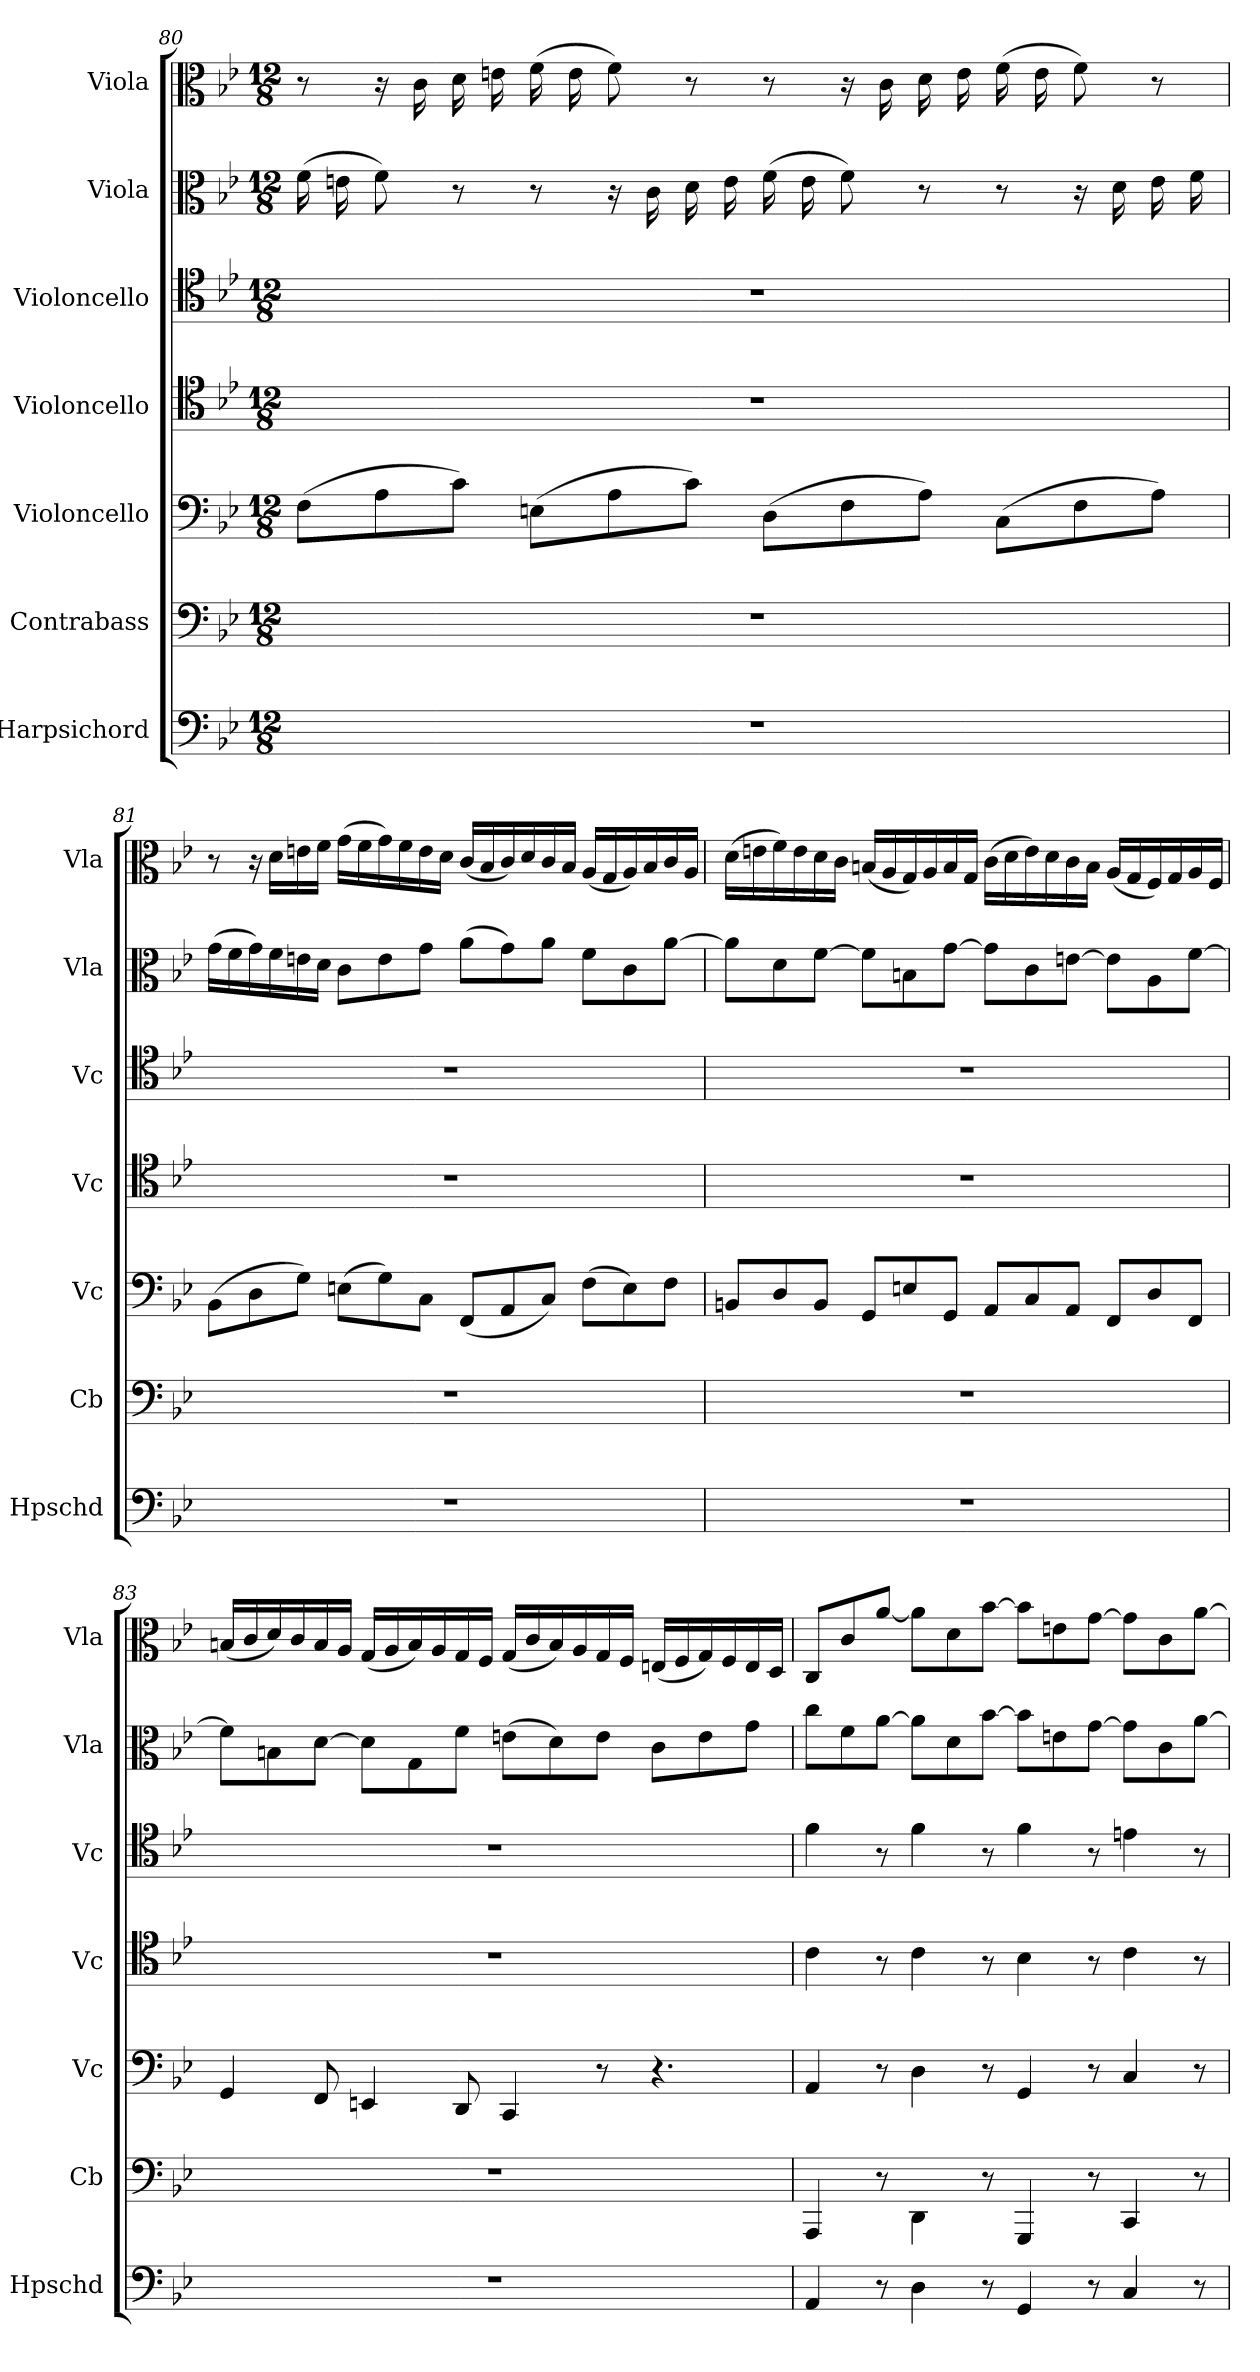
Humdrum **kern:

**kern	**kern	**kern	**kern	**kern	**kern	**kern
*part7	*part6	*part5	*part4	*part3	*part2	*part1
*staff7	*staff6	*staff5	*staff4	*staff3	*staff2	*staff1
*I"Harpsichord	*I"Contrabass	*I"Violoncello	*I"Violoncello	*I"Violoncello	*I"Viola	*I"Viola
*I'Hpschd	*I'Cb	*I'Vc	*I'Vc	*I'Vc	*I'Vla	*I'Vla
*clefF4	*clefF4	*clefF4	*clefC4	*clefC4	*clefC3	*clefC3
*	*ITrd7c12	*	*	*	*	*
*k[b-e-]	*k[b-e-]	*k[b-e-]	*k[b-e-]	*k[b-e-]	*k[b-e-]	*k[b-e-]
*B-:	*B-:	*B-:	*B-:	*B-:	*B-:	*B-:
*M12/8	*M12/8	*M12/8	*M12/8	*M12/8	*M12/8	*M12/8
=80	=80	=80	=80	=80	=80	=80
1.r	1.r	(8F\L	1.r	1.r	(16f\	8r
.	.	.	.	.	16en\	.
.	.	8A\	.	.	8f\)	16r
.	.	.	.	.	.	16c\
.	.	8c\J)	.	.	8r	16d\
.	.	.	.	.	.	16en\
.	.	(8En\L	.	.	8r	(16f\
.	.	.	.	.	.	16e\
.	.	8A\	.	.	16r	8f\)
.	.	.	.	.	16c\	.
.	.	8c\J)	.	.	16d\	8r
.	.	.	.	.	16e\	.
.	.	(8D\L	.	.	(16f\	8r
.	.	.	.	.	16e\	.
.	.	8F\	.	.	8f\)	16r
.	.	.	.	.	.	16c\
.	.	8A\J)	.	.	8r	16d\
.	.	.	.	.	.	16e\
.	.	(8C\L	.	.	8r	(16f\
.	.	.	.	.	.	16e\
.	.	8F\	.	.	16r	8f\)
.	.	.	.	.	16d\	.
.	.	8A\J)	.	.	16e\	8r
.	.	.	.	.	16f\	.
=81	=81	=81	=81	=81	=81	=81
1.r	1.r	(8BB-\L	1.r	1.r	(16g\LL	8r
.	.	.	.	.	16f\	.
.	.	8D\	.	.	16g\)	16r
.	.	.	.	.	16f\	16d\LL
.	.	8G\J)	.	.	16en\	16en\
.	.	.	.	.	16d\JJ	16f\JJ
.	.	(8En\L	.	.	8c\L	(16g\LL
.	.	.	.	.	.	16f\
.	.	8G\)	.	.	8e\	16g\)
.	.	.	.	.	.	16f\
.	.	8C\J	.	.	8g\J	16e\
.	.	.	.	.	.	16d\JJ
.	.	(8FF/L	.	.	(8a\L	(16c/LL
.	.	.	.	.	.	16B-/
.	.	8AA/	.	.	8g\)	16c/)
.	.	.	.	.	.	16d/
.	.	8C/J)	.	.	8a\J	16c/
.	.	.	.	.	.	16B-/JJ
.	.	(8F\L	.	.	8f\L	(16A/LL
.	.	.	.	.	.	16G/
.	.	8E\)	.	.	8c\	16A/)
.	.	.	.	.	.	16B-/
.	.	8F\J	.	.	[8a\J	16c/
.	.	.	.	.	.	16A/JJ
=82	=82	=82	=82	=82	=82	=82
1.r	1.r	8BBn/L	1.r	1.r	8a\L]	(16d\LL
.	.	.	.	.	.	16en\
.	.	8D/	.	.	8d\	16f\)
.	.	.	.	.	.	16e\
.	.	8BB/J	.	.	[8f\J	16d\
.	.	.	.	.	.	16c\JJ
.	.	8GG/L	.	.	8f\L]	(16Bn/LL
.	.	.	.	.	.	16A/
.	.	8En/	.	.	8Bn\	16G/)
.	.	.	.	.	.	16A/
.	.	8GG/J	.	.	[8g\J	16B/
.	.	.	.	.	.	16G/JJ
.	.	8AA/L	.	.	8g\L]	(16c\LL
.	.	.	.	.	.	16d\
.	.	8C/	.	.	8c\	16e\)
.	.	.	.	.	.	16d\
.	.	8AA/J	.	.	[8en\J	16c\
.	.	.	.	.	.	16B\JJ
.	.	8FF/L	.	.	8e\L]	(16A/LL
.	.	.	.	.	.	16G/
.	.	8D/	.	.	8A\	16F/)
.	.	.	.	.	.	16G/
.	.	8FF/J	.	.	[8f\J	16A/
.	.	.	.	.	.	16F/JJ
=83	=83	=83	=83	=83	=83	=83
1.r	1.r	4GG/	1.r	1.r	8f\L]	(16Bn/LL
.	.	.	.	.	.	16c/
.	.	.	.	.	8Bn\	16d/)
.	.	.	.	.	.	16c/
.	.	8FF/	.	.	[8d\J	16B/
.	.	.	.	.	.	16A/JJ
.	.	4EEn/	.	.	8d\L]	(16G/LL
.	.	.	.	.	.	16A/
.	.	.	.	.	8G\	16B/)
.	.	.	.	.	.	16A/
.	.	8DD/	.	.	8f\J	16G/
.	.	.	.	.	.	16F/JJ
.	.	4CC/	.	.	(8en\L	(16G/LL
.	.	.	.	.	.	16c/
.	.	.	.	.	8d\)	16B/)
.	.	.	.	.	.	16A/
.	.	8r	.	.	8e\J	16G/
.	.	.	.	.	.	16F/JJ
.	.	4.r	.	.	8c\L	(16En/LL
.	.	.	.	.	.	16F/
.	.	.	.	.	8e\	16G/)
.	.	.	.	.	.	16F/
.	.	.	.	.	8g\J	16E/
.	.	.	.	.	.	16D/JJ
=84	=84	=84	=84	=84	=84	=84
4AA/	4AAAA/	4AA/	4c\	4f\	8cc\L	8C/L
.	.	.	.	.	8f\	8c/
8r	8r	8r	8r	8r	[8a\J	[8a/J
4D\	4DDD\	4D\	4c\	4f\	8a\L]	8a\L]
.	.	.	.	.	8d\	8d\
8r	8r	8r	8r	8r	[8b-\J	[8b-\J
4GG/	4GGGG/	4GG/	4B-\	4f\	8b-\L]	8b-\L]
.	.	.	.	.	8en\	8en\
8r	8r	8r	8r	8r	[8g\J	[8g\J
4C/	4CCC/	4C/	4c\	4en\	8g\L]	8g\L]
.	.	.	.	.	8c\	8c\
8r	8r	8r	8r	8r	[8a\J	[8a\J
=	=	=	=	=	=	=
*-	*-	*-	*-	*-	*-	*-
